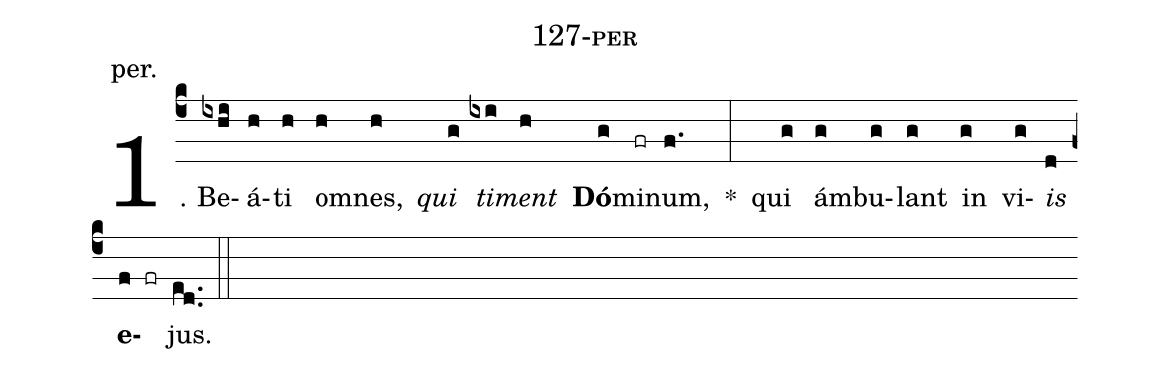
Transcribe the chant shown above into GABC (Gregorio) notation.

name: 127-per;
annotation: per.;
%%
(c4)1. Be(ixhi)á(h)ti(h) om(h)nes,(h) <i>qui</i>(g) <i>ti</i>(ixi)<i>ment</i>(h) <b>Dó</b>(g)mi(fr)num,(f.) *(:) qui(g) ám(g)bu(g)lant(g) in(g) vi(g)<i>is</i>(d) <b>e</b>(f fr)jus.(ed..) (::)
